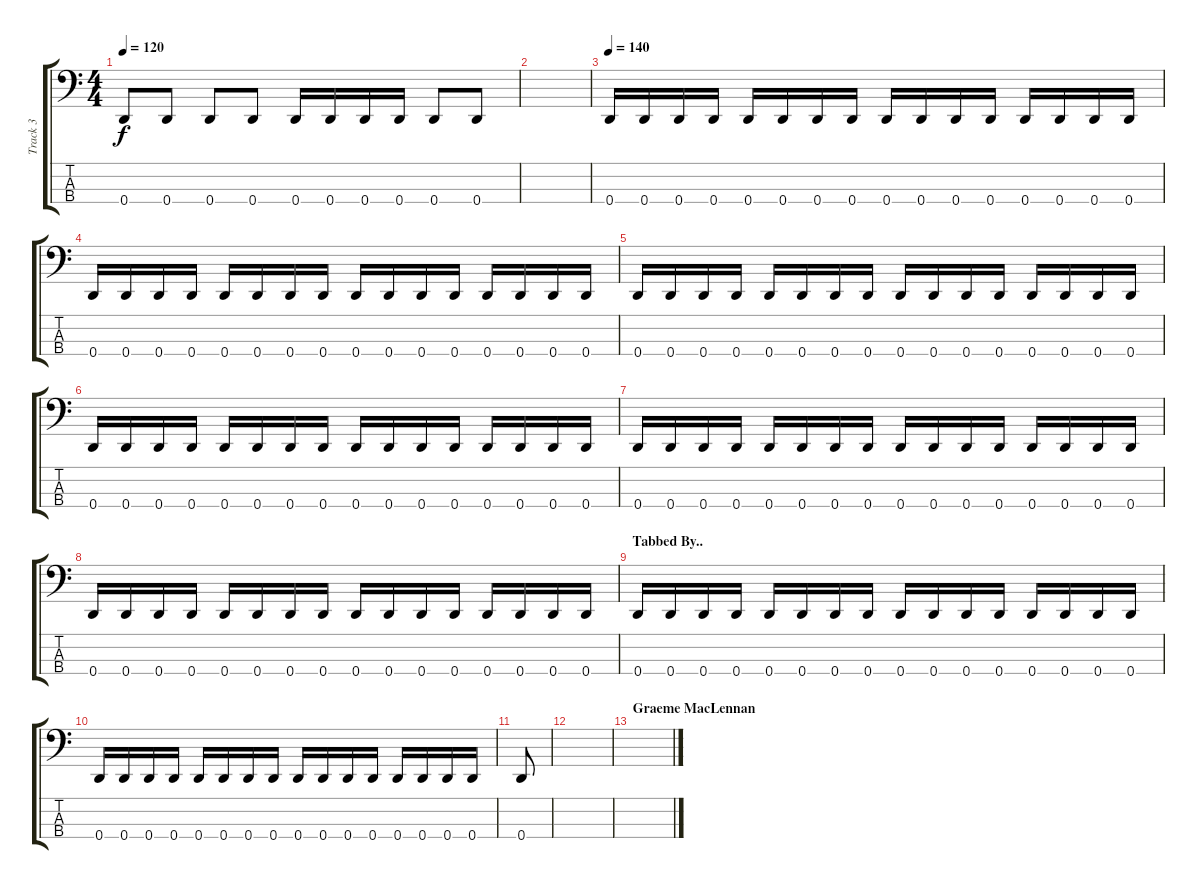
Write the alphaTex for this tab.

\track ("Track 3" "Track 3") {instrument electricbasspick}
\staff {score tabs}
\tuning (F2 C2 G1 D1) {hide}
\ts (4 4)
\tempo 120
\clef f4
\ks c
0.4.8{dy f} 0.4.8 0.4.8 0.4.8 0.4.16 0.4.16 0.4.16 0.4.16 0.4.8 0.4.8 |
|
\tempo 140
0.4.16 0.4.16 0.4.16 0.4.16 0.4.16 0.4.16 0.4.16 0.4.16 0.4.16 0.4.16 0.4.16 0.4.16 0.4.16 0.4.16 0.4.16 0.4.16 |
0.4.16 0.4.16 0.4.16 0.4.16 0.4.16 0.4.16 0.4.16 0.4.16 0.4.16 0.4.16 0.4.16 0.4.16 0.4.16 0.4.16 0.4.16 0.4.16 |
0.4.16 0.4.16 0.4.16 0.4.16 0.4.16 0.4.16 0.4.16 0.4.16 0.4.16 0.4.16 0.4.16 0.4.16 0.4.16 0.4.16 0.4.16 0.4.16 |
0.4.16 0.4.16 0.4.16 0.4.16 0.4.16 0.4.16 0.4.16 0.4.16 0.4.16 0.4.16 0.4.16 0.4.16 0.4.16 0.4.16 0.4.16 0.4.16 |
0.4.16 0.4.16 0.4.16 0.4.16 0.4.16 0.4.16 0.4.16 0.4.16 0.4.16 0.4.16 0.4.16 0.4.16 0.4.16 0.4.16 0.4.16 0.4.16 |
0.4.16 0.4.16 0.4.16 0.4.16 0.4.16 0.4.16 0.4.16 0.4.16 0.4.16 0.4.16 0.4.16 0.4.16 0.4.16 0.4.16 0.4.16 0.4.16 |
\section ("" "Tabbed By..")
0.4.16 0.4.16 0.4.16 0.4.16 0.4.16 0.4.16 0.4.16 0.4.16 0.4.16 0.4.16 0.4.16 0.4.16 0.4.16 0.4.16 0.4.16 0.4.16 |
0.4.16 0.4.16 0.4.16 0.4.16 0.4.16 0.4.16 0.4.16 0.4.16 0.4.16 0.4.16 0.4.16 0.4.16 0.4.16 0.4.16 0.4.16 0.4.16 |
0.4.8 |
|
\section ("" "Graeme MacLennan")
